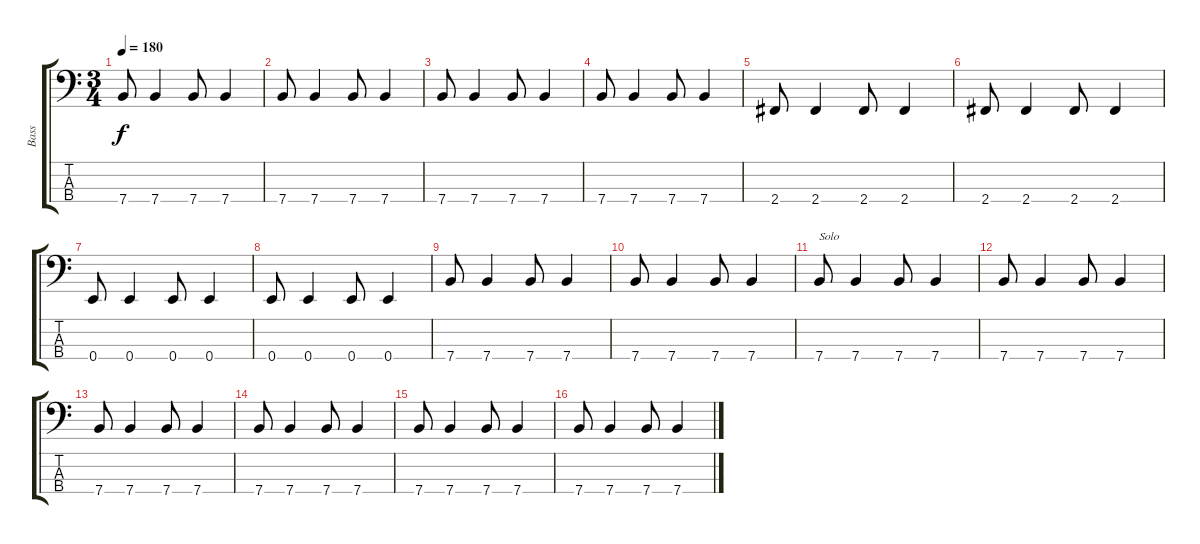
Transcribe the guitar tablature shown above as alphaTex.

\track ("Bass" "Bass") {instrument electricbasspick}
\staff {score tabs}
\tuning (G2 D2 A1 E1) {hide}
\ts (3 4)
\tempo 180
\clef f4
\ks c
7.4.8{dy f} 7.4.4 7.4.8 7.4.4 |
7.4.8 7.4.4 7.4.8 7.4.4 |
7.4.8 7.4.4 7.4.8 7.4.4 |
7.4.8 7.4.4 7.4.8 7.4.4 |
2.4.8 2.4.4 2.4.8 2.4.4 |
2.4.8 2.4.4 2.4.8 2.4.4 |
0.4.8 0.4.4 0.4.8 0.4.4 |
0.4.8 0.4.4 0.4.8 0.4.4 |
7.4.8 7.4.4 7.4.8 7.4.4 |
7.4.8 7.4.4 7.4.8 7.4.4 |
7.4.8{txt "Solo"} 7.4.4 7.4.8 7.4.4 |
7.4.8 7.4.4 7.4.8 7.4.4 |
7.4.8 7.4.4 7.4.8 7.4.4 |
7.4.8 7.4.4 7.4.8 7.4.4 |
7.4.8 7.4.4 7.4.8 7.4.4 |
7.4.8 7.4.4 7.4.8 7.4.4
